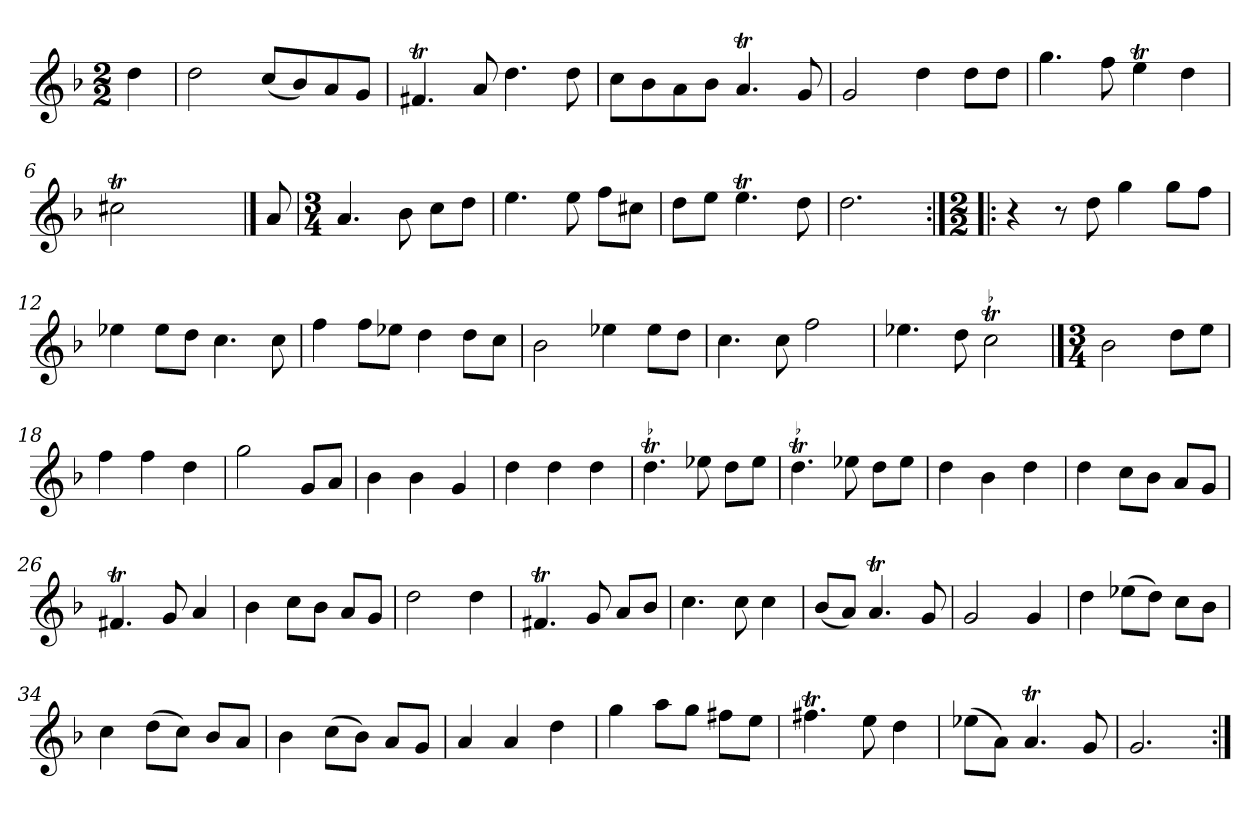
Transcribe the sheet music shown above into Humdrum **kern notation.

**kern
*part1
*staff1
*clefG2
*k[b-]
*G:dor
*M2/2
*MM120
=
4dd
=1
2dd
(8cc/L
8b-/)
8a/
8g/J
=2
4.f#Xt
8a
4.dd
8dd
=3
8cc\L
8b-\
8a\
8b-\J
4.at
8g
=4
2g
4dd
8dd\L
8dd\J
=5
4.gg
8ff
4eet
4dd
=6
2cc#Xt
4.ryy
==
8a
=7
*M3/4
4.a
8b-
8cc\L
8dd\J
=8
4.ee
8ee
8ff\L
8cc#X\J
=9
8dd\L
8ee\J
4.eet
8dd
=10
2.dd
=11:|!|:
*M2/2
4r
8r
8dd
4gg
8gg\L
8ff\J
=12
4ee-X
8ee-\L
8dd\J
4.cc
8cc
=13
4ff
8ff\L
8ee-X\J
4dd
8dd\L
8cc\J
=14
2b-
4ee-X
8ee-\L
8dd\J
=15
4.cc
8cc
2ff
=16
4.ee-X
8dd
!LO:TR:acc=-
2cct
==17
*M3/4
2b-
8dd\L
8ee\J
=18
4ff
4ff
4dd
=19
2gg
8g/L
8a/J
=20
4b-
4b-
4g
=21
4dd
4dd
4dd
=22
!LO:TR:acc=-
4.ddt
8ee-X
8dd\L
8ee-\J
=23
!LO:TR:acc=-
4.ddt
8ee-X
8dd\L
8ee-\J
=24
4dd
4b-
4dd
=25
4dd
8cc\L
8b-\J
8a/L
8g/J
=26
4.f#Xt
8g
4a
=27
4b-
8cc\L
8b-\J
8a/L
8g/J
=28
2dd
4dd
=29
4.f#Xt
8g
8a/L
8b-/J
=30
4.cc
8cc
4cc
=31
(8b-/L
8a/J)
4.at
8g
=32
2g
4g
=33
4dd
(8ee-X\L
8dd\J)
8cc\L
8b-\J
=34
4cc
(8dd\L
8cc\J)
8b-/L
8a/J
=35
4b-
(8cc\L
8b-\J)
8a/L
8g/J
=36
4a
4a
4dd
=37
4gg
8aa\L
8gg\J
8ff#X\L
8ee\J
=38
4.ff#Xt
8ee
4dd
=39
(8ee-X\L
8a\J)
4.at
8g
=40
2.g
=:|!
*-
